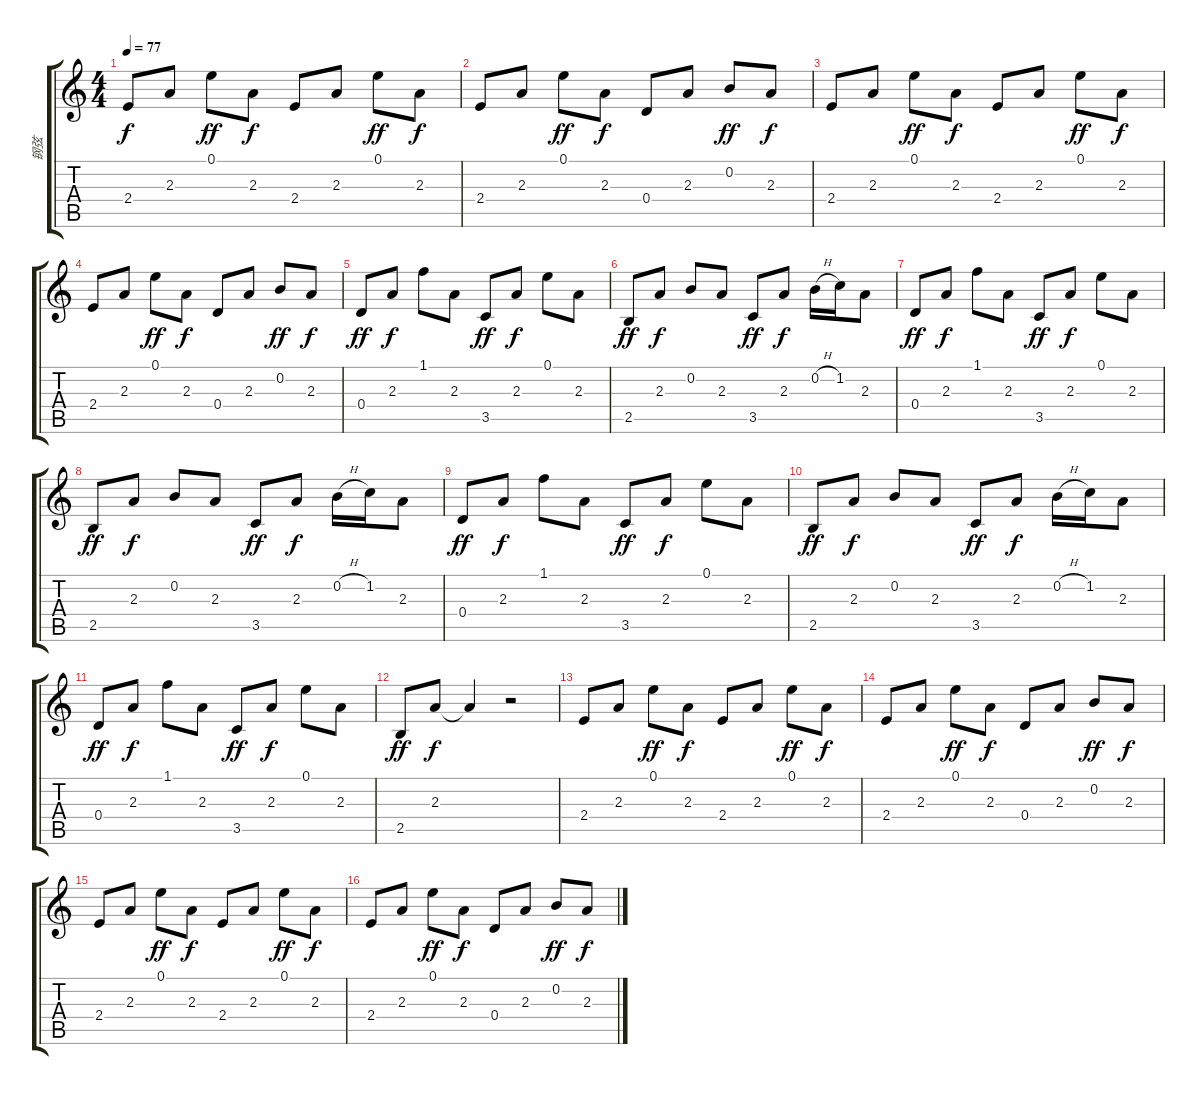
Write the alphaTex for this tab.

\track ("钢弦" "钢弦") {instrument acousticguitarsteel}
\staff {score tabs}
\tuning (E4 B3 G3 D3 A2 E2) {hide}
\ts (4 4)
\tempo 77
\clef g2
\ks c
2.4.8{dy f} 2.3.8 0.1.8{dy ff} 2.3.8{dy f} 2.4.8 2.3.8 0.1.8{dy ff} 2.3.8{dy f} |
2.4.8 2.3.8 0.1.8{dy ff} 2.3.8{dy f} 0.4.8 2.3.8 0.2.8{dy ff} 2.3.8{dy f} |
2.4.8 2.3.8 0.1.8{dy ff} 2.3.8{dy f} 2.4.8 2.3.8 0.1.8{dy ff} 2.3.8{dy f} |
2.4.8 2.3.8 0.1.8{dy ff} 2.3.8{dy f} 0.4.8 2.3.8 0.2.8{dy ff} 2.3.8{dy f} |
0.4.8{dy ff} 2.3.8{dy f} 1.1.8 2.3.8 3.5.8{dy ff} 2.3.8{dy f} 0.1.8 2.3.8 |
2.5.8{dy ff} 2.3.8{dy f} 0.2.8 2.3.8 3.5.8{dy ff} 2.3.8{dy f} 0.2{h}.16 1.2.16 2.3.8 |
0.4.8{dy ff} 2.3.8{dy f} 1.1.8 2.3.8 3.5.8{dy ff} 2.3.8{dy f} 0.1.8 2.3.8 |
2.5.8{dy ff} 2.3.8{dy f} 0.2.8 2.3.8 3.5.8{dy ff} 2.3.8{dy f} 0.2{h}.16 1.2.16 2.3.8 |
0.4.8{dy ff} 2.3.8{dy f} 1.1.8 2.3.8 3.5.8{dy ff} 2.3.8{dy f} 0.1.8 2.3.8 |
2.5.8{dy ff} 2.3.8{dy f} 0.2.8 2.3.8 3.5.8{dy ff} 2.3.8{dy f} 0.2{h}.16 1.2.16 2.3.8 |
0.4.8{dy ff} 2.3.8{dy f} 1.1.8 2.3.8 3.5.8{dy ff} 2.3.8{dy f} 0.1.8 2.3.8 |
2.5.8{dy ff} 2.3.8{dy f} 2.3{t}.4 r.2 |
2.4.8 2.3.8 0.1.8{dy ff} 2.3.8{dy f} 2.4.8 2.3.8 0.1.8{dy ff} 2.3.8{dy f} |
2.4.8 2.3.8 0.1.8{dy ff} 2.3.8{dy f} 0.4.8 2.3.8 0.2.8{dy ff} 2.3.8{dy f} |
2.4.8 2.3.8 0.1.8{dy ff} 2.3.8{dy f} 2.4.8 2.3.8 0.1.8{dy ff} 2.3.8{dy f} |
2.4.8 2.3.8 0.1.8{dy ff} 2.3.8{dy f} 0.4.8 2.3.8 0.2.8{dy ff} 2.3.8{dy f}
